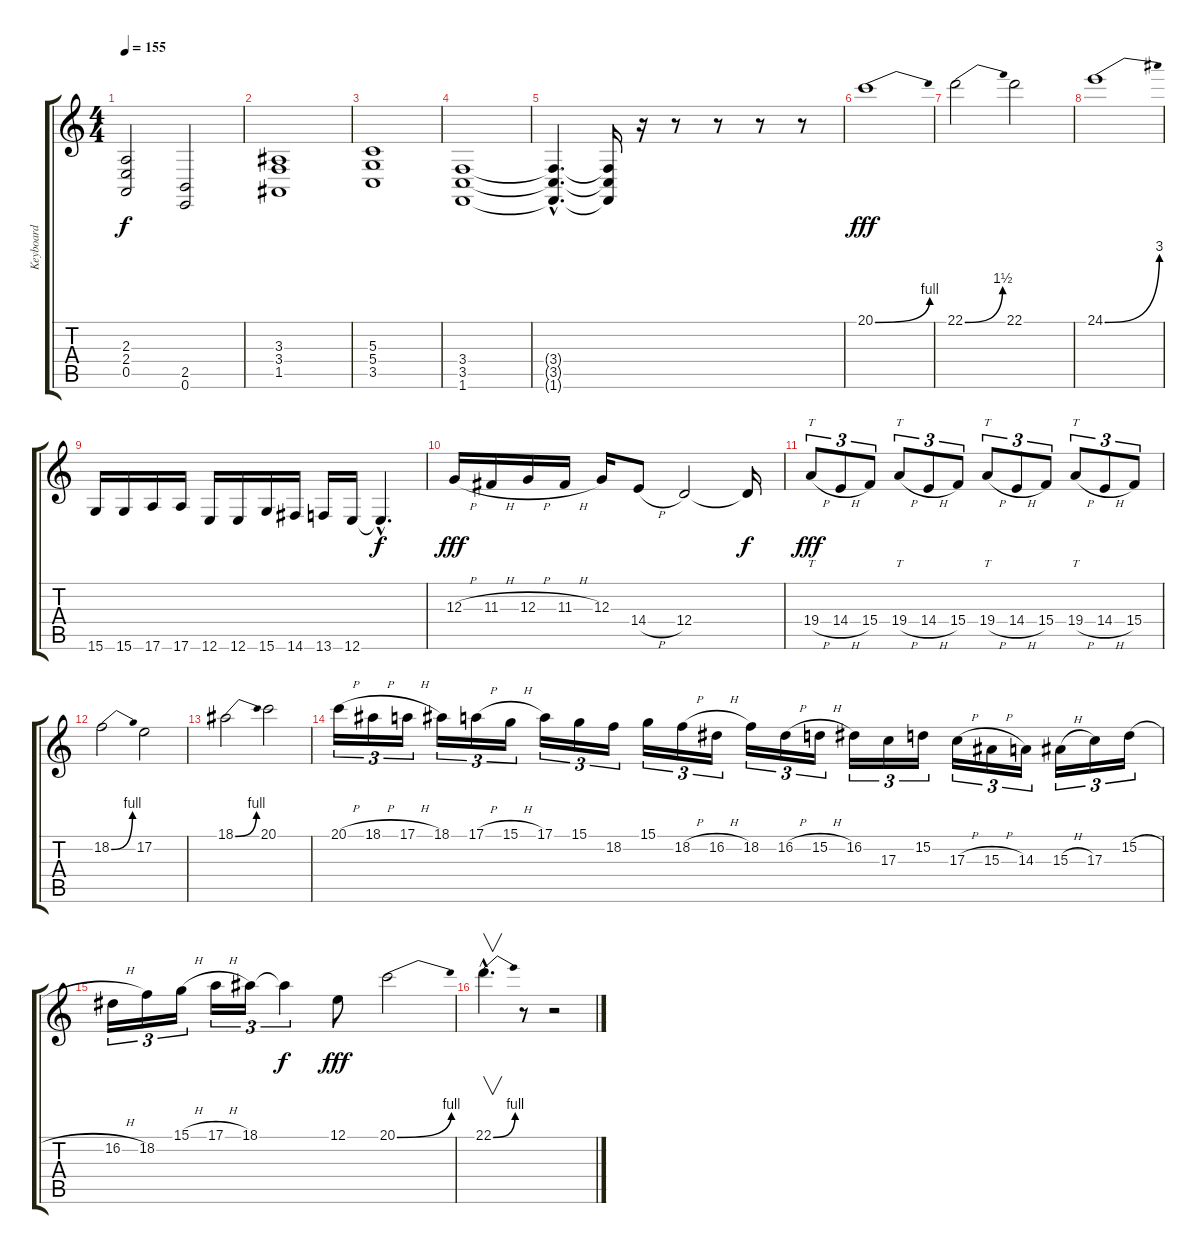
\track ("Keyboard" "Keyboard") {instrument electricgrandpiano}
\staff {score tabs}
\tuning (E4 B3 G3 D3 A2 E2) {hide}
\ts (4 4)
\tempo 155
\clef g2
\ks c
(2.3 2.4 0.5).2{dy f} (2.5 0.6).2 |
(3.3 3.4 1.5).1 |
(5.3 5.4 3.5).1 |
(3.4 3.5 1.6).1 |
(3.4{hac t} 3.5{hac t} 1.6{hac t}).4{d} (3.4{t} 3.5{t} 1.6{t}).16 r.16 r.8 r.8 r.8 r.8 |
20.1{be (bend 0 0 60 4)}.1{dy fff instrument lead2sawtooth} |
22.1{be (bend 0 0 60 6)}.2 22.1.2 |
24.1{be (bend 0 0 60 12)}.1 |
15.6.16 15.6.16 17.6.16 17.6.16 12.6.16 12.6.16 15.6.16 14.6.16 13.6.16 12.6.16 12.6{hac t}.4{d dy f} |
12.3{h}.16{dy fff} 11.3{h}.16 12.3{h}.16 11.3{h}.16 12.3.16 14.4{h}.8 12.4.2 12.4{t}.16{dy f} |
19.4{h}.8{tt tu (3 2) dy fff} 14.4{h}.8{tu (3 2)} 15.4.8{tu (3 2)} 19.4{h}.8{tt tu (3 2)} 14.4{h}.8{tu (3 2)} 15.4.8{tu (3 2)} 19.4{h}.8{tt tu (3 2)} 14.4{h}.8{tu (3 2)} 15.4.8{tu (3 2)} 19.4{h}.8{tt tu (3 2)} 14.4{h}.8{tu (3 2)} 15.4.8{tu (3 2)} |
18.2{be (bend 0 0 60 4)}.2 17.2.2 |
18.1{be (bend 0 0 60 4)}.2 20.1.2 |
20.1{h}.16{tu (3 2)} 18.1{h}.16{tu (3 2)} 17.1{h}.16{tu (3 2)} 18.1.16{tu (3 2)} 17.1{h}.16{tu (3 2)} 15.1{h}.16{tu (3 2)} 17.1.16{tu (3 2)} 15.1.16{tu (3 2)} 18.2.16{tu (3 2)} 15.1.16{tu (3 2)} 18.2{h}.16{tu (3 2)} 16.2{h}.16{tu (3 2)} 18.2.16{tu (3 2)} 16.2{h}.16{tu (3 2)} 15.2{h}.16{tu (3 2)} 16.2.16{tu (3 2)} 17.3.16{tu (3 2)} 15.2.16{tu (3 2)} 17.3{h}.16{tu (3 2)} 15.3{h}.16{tu (3 2)} 14.3.16{tu (3 2)} 15.3{h}.16{tu (3 2)} 17.3.16{tu (3 2)} 15.2{h}.16{tu (3 2)} |
16.2{h}.16{tu (3 2)} 18.2.16{tu (3 2)} 15.1{h}.16{tu (3 2)} 17.1{h}.16{tu (3 2)} 18.1.16{tu (3 2)} 18.1{t}.4{tu (3 2) dy f} 12.1.8{dy fff} 20.1{be (bend 0 0 60 4)}.2 |
22.1{be (bend 0 0 60 4) hac}.4{v d} r.8 r.2
